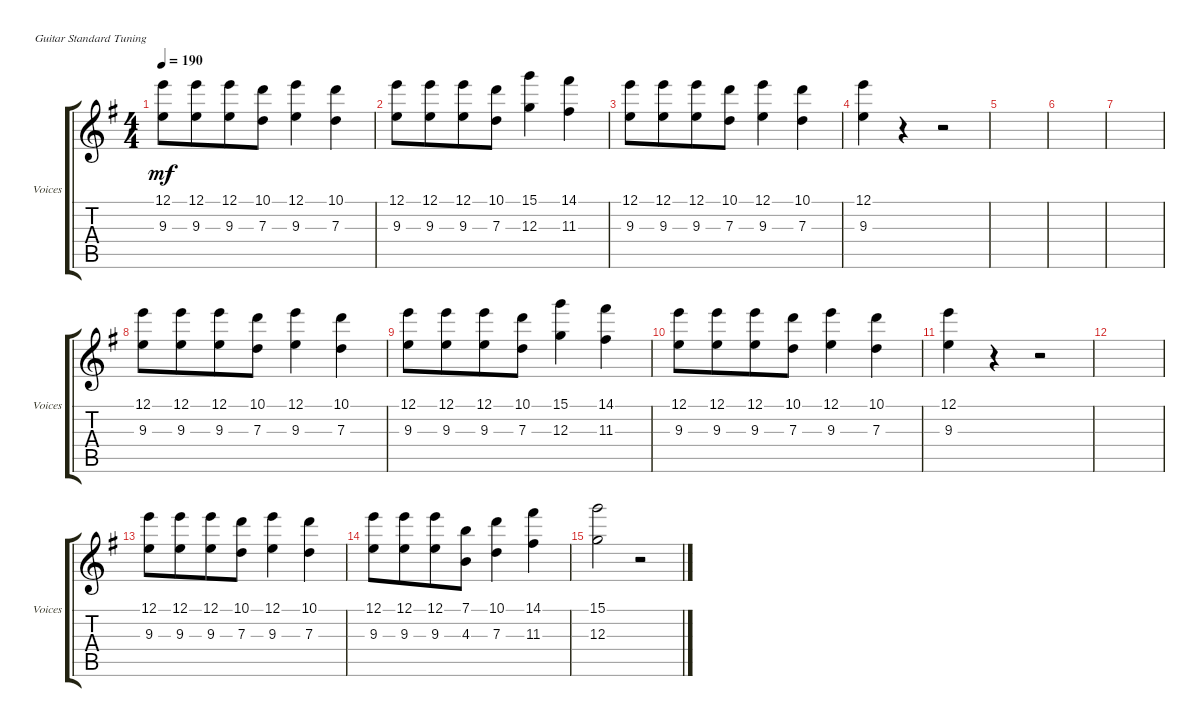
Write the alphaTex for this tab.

\defaultSystemsLayout 4
\bracketExtendMode groupsimilarinstruments
\useSystemSignSeparator
\singleTrackTrackNamePolicy allsystems
\multiTrackTrackNamePolicy allsystems
\firstSystemTrackNameOrientation horizontal
\otherSystemsTrackNameOrientation horizontal
\track ("Voices" "Voices") {instrument acousticguitarsteel}
\staff {score tabs}
\tuning (E4 B3 G3 D3 A2 E2)
\ts (4 4)
\tempo 190
\clef g2
\ks eminor
(9.3 12.1).8{dy mf} (9.3 12.1).8{beam merge} (9.3 12.1).8 (7.3 10.1).8 (9.3 12.1).4 (7.3 10.1).4 |
(9.3 12.1).8 (9.3 12.1).8{beam merge} (9.3 12.1).8 (7.3 10.1).8 (12.3 15.1).4 (11.3 14.1).4 |
(9.3 12.1).8 (9.3 12.1).8{beam merge} (9.3 12.1).8 (7.3 10.1).8 (9.3 12.1).4 (7.3 10.1).4 |
(12.1 9.3).4 r.4 r.2 |
|
|
|
(9.3 12.1).8 (9.3 12.1).8{beam merge} (9.3 12.1).8 (7.3 10.1).8 (9.3 12.1).4 (7.3 10.1).4 |
(9.3 12.1).8 (9.3 12.1).8{beam merge} (9.3 12.1).8 (7.3 10.1).8 (12.3 15.1).4 (11.3 14.1).4 |
(9.3 12.1).8 (9.3 12.1).8{beam merge} (9.3 12.1).8 (7.3 10.1).8 (9.3 12.1).4 (7.3 10.1).4 |
(12.1 9.3).4 r.4 r.2 |
|
(9.3 12.1).8 (9.3 12.1).8{beam merge} (9.3 12.1).8 (7.3 10.1).8 (9.3 12.1).4 (7.3 10.1).4 |
(9.3 12.1).8 (9.3 12.1).8{beam merge} (9.3 12.1).8 (4.3 7.1).8 (7.3 10.1).4 (11.3 14.1).4 |
(12.3 15.1).2 r.2
